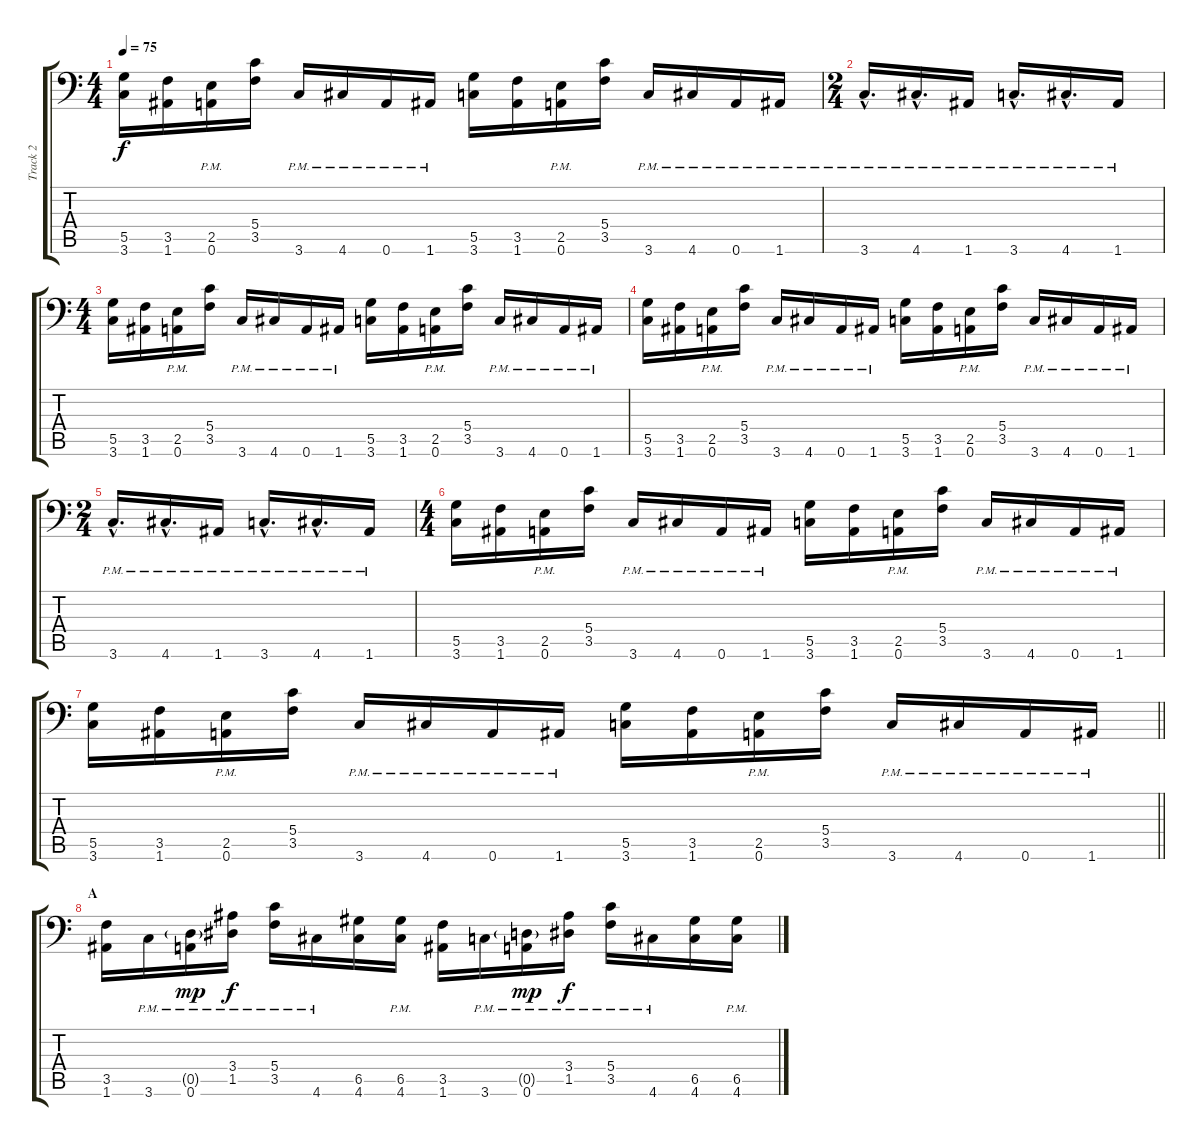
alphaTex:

\track ("Track 2" "Track 2") {instrument distortionguitar}
\staff {score tabs}
\tuning (A3 E3 C3 G2 D2 A1) {hide}
\ts (4 4)
\tempo 75
\clef f4
\ks c
(5.5 3.6).16{dy f} (3.5 1.6).16 (2.5{pm} 0.6{pm}).16 (5.4 3.5).16 3.6{pm}.16 4.6{pm}.16 0.6{pm}.16 1.6{pm}.16 (5.5 3.6).16 (3.5 1.6).16 (2.5{pm} 0.6{pm}).16 (5.4 3.5).16 3.6{pm}.16 4.6{pm}.16 0.6{pm}.16 1.6{pm}.16 |
\ts (2 4)
3.6{hac pm}.16{d} 4.6{hac pm}.16{d} 1.6{pm}.16 3.6{hac pm}.16{d} 4.6{hac pm}.16{d} 1.6{pm}.16 |
\ts (4 4)
(5.5 3.6).16 (3.5 1.6).16 (2.5{pm} 0.6{pm}).16 (5.4 3.5).16 3.6{pm}.16 4.6{pm}.16 0.6{pm}.16 1.6{pm}.16 (5.5 3.6).16 (3.5 1.6).16 (2.5{pm} 0.6{pm}).16 (5.4 3.5).16 3.6{pm}.16 4.6{pm}.16 0.6{pm}.16 1.6{pm}.16 |
(5.5 3.6).16 (3.5 1.6).16 (2.5{pm} 0.6{pm}).16 (5.4 3.5).16 3.6{pm}.16 4.6{pm}.16 0.6{pm}.16 1.6{pm}.16 (5.5 3.6).16 (3.5 1.6).16 (2.5{pm} 0.6{pm}).16 (5.4 3.5).16 3.6{pm}.16 4.6{pm}.16 0.6{pm}.16 1.6{pm}.16 |
\ts (2 4)
3.6{hac pm}.16{d} 4.6{hac pm}.16{d} 1.6{pm}.16 3.6{hac pm}.16{d} 4.6{hac pm}.16{d} 1.6{pm}.16 |
\ts (4 4)
(5.5 3.6).16 (3.5 1.6).16 (2.5{pm} 0.6{pm}).16 (5.4 3.5).16 3.6{pm}.16 4.6{pm}.16 0.6{pm}.16 1.6{pm}.16 (5.5 3.6).16 (3.5 1.6).16 (2.5{pm} 0.6{pm}).16 (5.4 3.5).16 3.6{pm}.16 4.6{pm}.16 0.6{pm}.16 1.6{pm}.16 |
\barLineRight lightlight
(5.5 3.6).16 (3.5 1.6).16 (2.5{pm} 0.6{pm}).16 (5.4 3.5).16 3.6{pm}.16 4.6{pm}.16 0.6{pm}.16 1.6{pm}.16 (5.5 3.6).16 (3.5 1.6).16 (2.5{pm} 0.6{pm}).16 (5.4 3.5).16 3.6{pm}.16 4.6{pm}.16 0.6{pm}.16 1.6{pm}.16 |
\section ("" "A")
(3.5 1.6).16 3.6{pm}.16 (0.5{g pm} 0.6{pm}).16{dy mp} (3.4{pm} 1.5{pm}).16{dy f} (5.4{pm} 3.5{pm}).16 4.6{pm}.16 (6.5 4.6).16 (6.5{pm} 4.6{pm}).16 (3.5 1.6).16 3.6{pm}.16 (0.5{g pm} 0.6{pm}).16{dy mp} (3.4{pm} 1.5{pm}).16{dy f} (5.4{pm} 3.5{pm}).16 4.6{pm}.16 (6.5 4.6).16 (6.5{pm} 4.6{pm}).16
